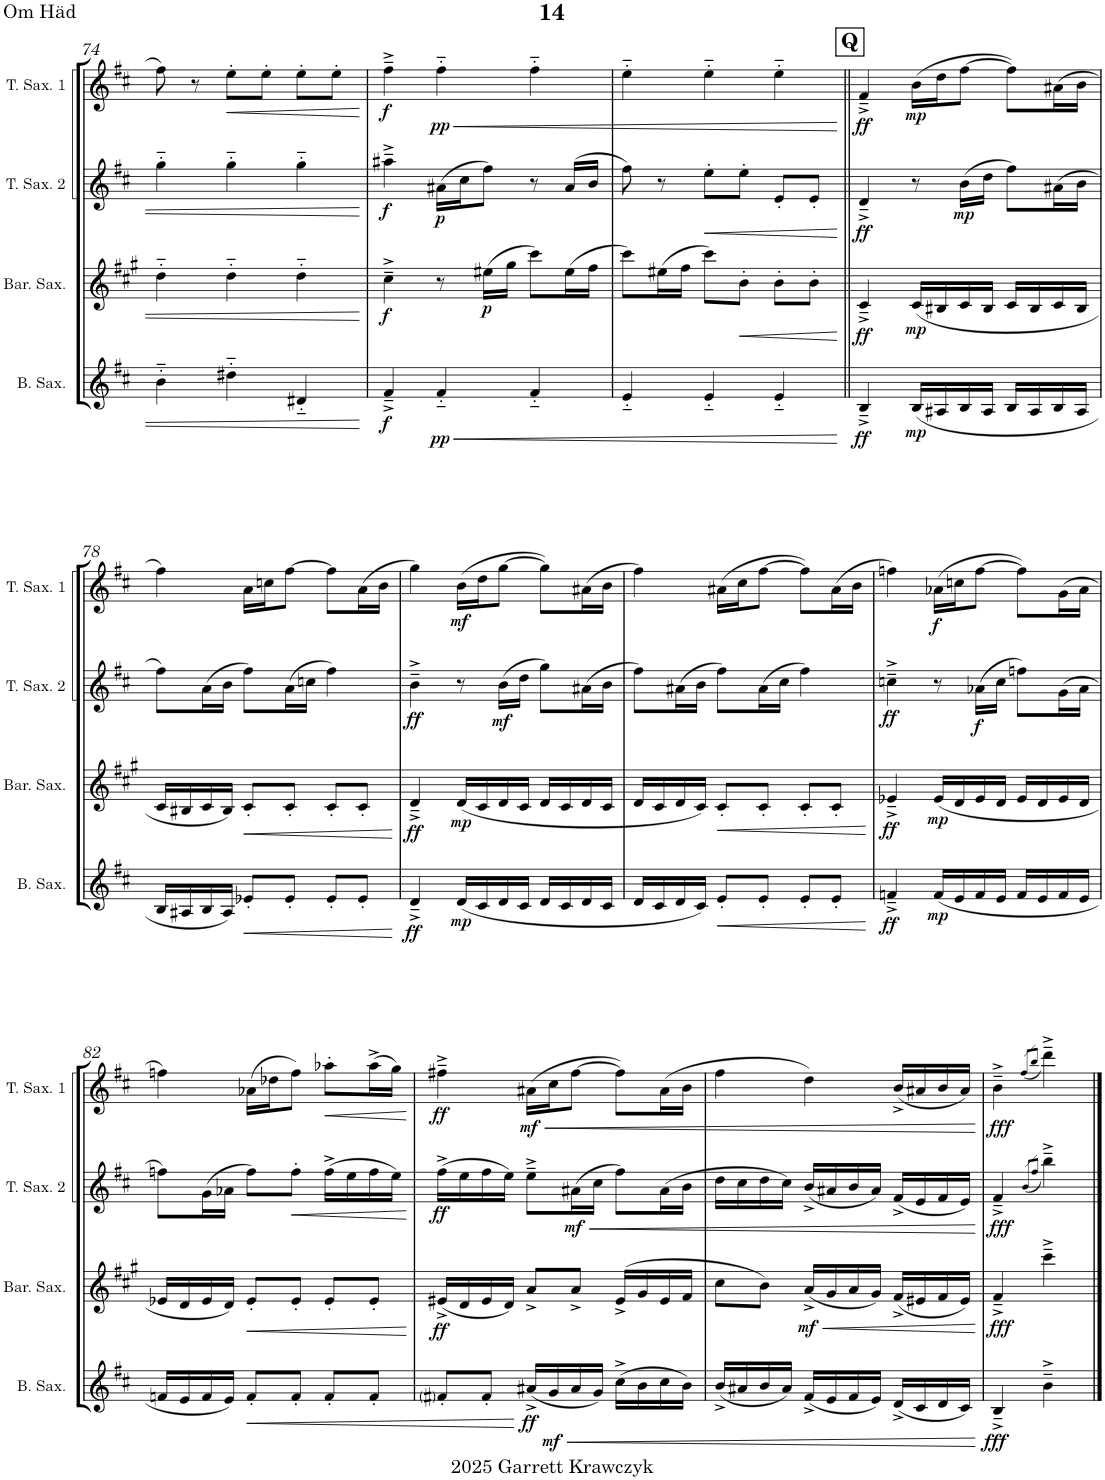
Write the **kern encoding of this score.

**kern	**dynam	**kern	**dynam	**kern	**dynam	**kern	**dynam
*part4	*part4	*part3	*part3	*part2	*part2	*part1	*part1
*staff4	*staff4	*staff3	*staff3	*staff2	*staff2	*staff1	*staff1
*I"Bass Saxophone	*	*I"Baritone Saxophone	*	*I"Tenor Saxophone 2	*	*I"Tenor Saxophone 1	*
*I'B. Sax.	*	*I'Bar. Sax.	*	*I'T. Sax. 2	*	*I'T. Sax. 1	*
!!LO:PB:g=z
*clefG2	*	*clefG2	*	*clefG2	*	*clefG2	*
*Trd15c26	*	*Trd12c21	*	*Trd8c14	*	*Trd8c14	*
*k[f#c#]	*	*k[f#c#g#]	*	*k[f#c#]	*	*k[f#c#]	*
*M3/4	*	*M3/4	*	*M3/4	*	*M3/4	*
=74	=74	=74	=74	=74	=74	=74	=74
4b'~\	.	4dd'~\	.	4gg'~\	.	8ff#\	.
.	.	.	.	.	.	8r	.
!	!	!	!	!	!	!	!LO:HP:b
4dd#X'~\	.	4dd'~\	.	4gg'~\	.	8ee'\L	<
.	.	.	.	.	.	8ee'\J	.
4d#X'~/	.	4dd'~\	.	4gg'~\	.	8ee'\L	.
.	.	.	.	.	.	8ee'\J	.
.	.	.	.	.	.	.	[
=75	=75	=75	=75	=75	=75	=75	=75
!	!LO:DY:b	!	!LO:DY:b	!	!LO:DY:b	!	!LO:DY:b
4f#~^/	f	4cc#~^\	f	4aa#X~^\	f	4ff#~^\	f
!	!LO:HP:b	!	!	!	!	!	!LO:HP:b
!	!LO:DY:n=1:b	!	!	!	!LO:DY:b	!	!LO:DY:n=1:b
4f#'~/	< pp	8r	.	(16a#X\LL	p	4ff#'~\	< pp
.	.	.	.	16cc#\J	.	.	.
!	!	!	!LO:DY:b	!	!	!	!
.	.	(16ee#X\LL	p	8ff#\J)	.	.	.
.	.	16gg#\JJ	.	.	.	.	.
4f#'~/	.	8ccc#\L)	.	8r	.	4ff#'~\	.
.	.	(16ee#\L	.	(16a#/LL	.	.	.
.	.	16ff#\JJ	.	16b/JJ	.	.	.
=76	=76	=76	=76	=76	=76	=76	=76
4e'~/	.	8ccc#\L)	.	8ff#\)	.	4ee'~\	.
.	.	(16ee#X\L	.	8r	.	.	.
.	.	16ff#\JJ	.	.	.	.	.
!	!	!	!	!	!LO:HP:b	!	!
4e'~/	.	8ccc#\L)	.	8ee'\L	<	4ee'~\	.
!	!	!	!LO:HP:b	!	!	!	!
.	.	8b'\J	<	8ee'\J	.	.	.
4e'~/	.	8b'\L	.	8e'/L	.	4ee'~\	.
.	.	8b'\J	.	8e'/J	.	.	.
.	[	.	[	.	[	.	[
=77||	=77||	=77||	=77||	=77||	=77||	=77||	=77||
!	!LO:DY:b	!	!LO:DY:b	!	!LO:DY:b	!	!LO:DY:b
4B~^/	ff	4c#~^/	ff	4d~^/	ff	4f#~^/	ff
!	!LO:DY:b	!	!LO:DY:b	!	!	!	!LO:DY:b
(16B/LL	mp	(16c#/LL	mp	8r	.	(16b\LL	mp
16A#X/	.	16B#X/	.	.	.	16dd\J	.
!	!	!	!	!	!LO:DY:b	!	!
16B/	.	16c#/	.	(16b\LL	mp	[8ff#\J	.
16A#/JJ	.	16B#/JJ	.	16dd\JJ	.	.	.
16B/LL	.	16c#/LL	.	8ff#\L)	.	8ff#\L])	.
16A#/	.	16B#/	.	.	.	.	.
16B/	.	16c#/	.	(16a#X\L	.	(16a#X\L	.
16A#/JJ	.	16B#/JJ	.	16b\JJ	.	16b\JJ	.
!!LO:LB:g=z
=78	=78	=78	=78	=78	=78	=78	=78
16B/LL	.	16c#/LL	.	8ff#\L)	.	4ff#\)	.
16A#X/	.	16B#X/	.	.	.	.	.
16B/	.	16c#/	.	(16a\L	.	.	.
16A#/JJ)	.	16B#/JJ)	.	16b\JJ	.	.	.
!	!LO:HP:b	!	!LO:HP:b	!	!	!	!
8e-X'/L	<	8c#'/L	<	8ff#\L)	.	16a\LL	.
.	.	.	.	.	.	16ccn\J	.
8e-'/J	.	8c#'/J	.	(16a\L	.	[8ff#\J	.
.	.	.	.	16ccn\JJ	.	.	.
8e-'/L	.	8c#'/L	.	4ff#\)	.	8ff#\L]	.
8e-'/J	.	8c#'/J	.	.	.	(16a\L	.
.	.	.	.	.	.	16b\JJ	.
.	[	.	[	.	.	.	.
=79	=79	=79	=79	=79	=79	=79	=79
!	!LO:DY:b	!	!LO:DY:b	!	!LO:DY:b	!	!
4d~^/	ff	4d~^/	ff	4b~^\	ff	4gg\)	.
!	!LO:DY:b	!	!LO:DY:b	!	!	!	!LO:DY:b
(16d/LL	mp	(16d/LL	mp	8r	.	(16b\LL	mf
16c#/	.	16c#/	.	.	.	16dd\J	.
!	!	!	!	!	!LO:DY:b	!	!
16d/	.	16d/	.	(16b\LL	mf	[8gg\J	.
16c#/JJ	.	16c#/JJ	.	16dd\JJ	.	.	.
16d/LL	.	16d/LL	.	8gg\L)	.	8gg\L])	.
16c#/	.	16c#/	.	.	.	.	.
16d/	.	16d/	.	(16a#X\L	.	(16a#X\L	.
16c#/JJ	.	16c#/JJ	.	16b\JJ	.	16b\JJ	.
=80	=80	=80	=80	=80	=80	=80	=80
16d/LL	.	16d/LL	.	8ff#\L)	.	4ff#\)	.
16c#/	.	16c#/	.	.	.	.	.
16d/	.	16d/	.	(16a#X\L	.	.	.
16c#/JJ)	.	16c#/JJ)	.	16b\JJ	.	.	.
!	!LO:HP:b	!	!LO:HP:b	!	!	!	!
8e'/L	<	8c#'/L	<	8ff#\L)	.	(16a#X\LL	.
.	.	.	.	.	.	16cc#\J	.
8e'/J	.	8c#'/J	.	(16a#\L	.	[8ff#\J	.
.	.	.	.	16cc#\JJ	.	.	.
8e'/L	.	8c#'/L	.	4ff#\)	.	8ff#\L])	.
8e'/J	.	8c#'/J	.	.	.	(16a#\L	.
.	.	.	.	.	.	16b\JJ	.
.	[	.	[	.	.	.	.
=81	=81	=81	=81	=81	=81	=81	=81
!	!LO:DY:b	!	!LO:DY:b	!	!LO:DY:b	!	!
4fn~^/	ff	4e-X~^/	ff	4ccn~^\	ff	4ffn\)	.
!	!LO:DY:b	!	!LO:DY:b	!	!	!	!LO:DY:b
(16f/LL	mp	(16e-/LL	mp	8r	.	(16a-X\LL	f
16e/	.	16d/	.	.	.	16ccn\J	.
!	!	!	!	!	!LO:DY:b	!	!
16f/	.	16e-/	.	(16a-X\LL	f	[8ff\J	.
16e/JJ	.	16d/JJ	.	16cc\JJ	.	.	.
16f/LL	.	16e-/LL	.	8ffn\L)	.	8ff\L])	.
16e/	.	16d/	.	.	.	.	.
16f/	.	16e-/	.	(16g\L	.	(16g\L	.
16e/JJ	.	16d/JJ	.	16a-\JJ	.	16a-\JJ	.
!!LO:LB:g=z
=82	=82	=82	=82	=82	=82	=82	=82
16fn/LL	.	16e-X/LL	.	8ffn\L)	.	4ffn\)	.
16e/	.	16d/	.	.	.	.	.
16f/	.	16e-/	.	(16g\L	.	.	.
16e/JJ)	.	16d/JJ)	.	16a-X\JJ	.	.	.
!	!LO:HP:b	!	!LO:HP:b	!	!	!	!
8f'/L	<	8e-'/L	<	8ff\L)	.	(16a-X\LL	.
.	.	.	.	.	.	16dd-X\J	.
!	!	!	!	!	!LO:HP:b	!	!
8f'/J	.	8e-'/J	.	8ff'\J	<	8ff\J)	.
!	!	!	!	!	!	!	!LO:HP:b
8f'/L	.	8e-'/L	.	(16ff^\LL	.	8aa-X'\L	<
.	.	.	.	16ee\	.	.	.
8f'/J	.	8e-'/J	.	16ff\	.	(16aa-^\L	.
.	.	.	.	16ee\JJ)	.	16gg\JJ)	.
.	.	.	[	.	[	.	[
=83	=83	=83	=83	=83	=83	=83	=83
!	!	!	!LO:DY:b	!	!LO:DY:b	!	!LO:DY:b
8f#i'/L	.	(16e#X^/LL	ff	(16ff#^\LL	ff	4ff#X~^\	ff
.	.	16d/	.	16ee\	.	.	.
8f#'/J	.	16e#/	.	16ff#\	.	.	.
.	.	16d/JJ)	.	16ee\JJ)	.	.	.
!	!LO:DY:n=1:b	!	!	!	!	!	!LO:HP:b
!	!	!	!	!	!	!	!LO:DY:n=1:b
(16a#X^/LL	[ ff	8a^/L	.	8ee~^\L	.	(16a#X\LL	< mf
!	!LO:HP:b	!	!	!	!	!	!
!	!LO:DY:n=2:b	!	!	!	!	!	!
16g/	< mf	.	.	.	.	16cc#\J	.
!	!	!	!	!	!LO:HP:b	!	!
!	!	!	!	!	!LO:DY:n=1:b	!	!
16a#/	.	8a^/J	.	(16a#X\L	< mf	[8ff#\J	.
16g/JJ)	.	.	.	16cc#\JJ	.	.	.
(16cc#^\LL	.	(16e#^/LL	.	8ff#\L)	.	8ff#\L])	.
16b\	.	16g#/	.	.	.	.	.
16cc#\	.	16e#/	.	(16a#\L	.	(16a#\L	.
16b\JJ)	.	16f#/JJ	.	16b\JJ	.	16b\JJ	.
=84	=84	=84	=84	=84	=84	=84	=84
(16b^/LL	.	8cc#\L	.	16dd\LL	.	4ff#\	.
16a#X/	.	.	.	16cc#\	.	.	.
16b/	.	8b\J)	.	16dd\	.	.	.
16a#/JJ)	.	.	.	16cc#\JJ)	.	.	.
!	!	!	!LO:HP:b	!	!	!	!
!	!	!	!LO:DY:n=1:b	!	!	!	!
(16f#^/LL	.	(16a^/LL	< mf	(16b^/LL	.	4dd\)	.
16e/	.	16g#/	.	16a#X/	.	.	.
16f#/	.	16a/	.	16b/	.	.	.
16e/JJ)	.	16g#/JJ)	.	16a#/JJ)	.	.	.
(16d^/LL	.	(16f#^/LL	.	(16f#^/LL	.	(16b^/LL	.
16c#/	.	16e#X/	.	16e/	.	16a#X/	.
16d/	.	16f#/	.	16f#/	.	16b/	.
16c#/JJ)	.	16e#/JJ)	.	16e/JJ)	.	16a#/JJ)	.
.	[	.	[	.	[	.	[
=85	=85	=85	=85	=85	=85	=85	=85
!	!LO:DY:b	!	!LO:DY:b	!	!LO:DY:b	!	!LO:DY:b
4B~^/	fff	4f#~^/	fff	4f#~^/	fff	4b~^\	fff
.	.	.	.	(8qb/L	.	(8qff#/L	.
.	.	.	.	8qff#/J	.	8qbb/J	.
4b~^\	.	4ccc#~^\	.	4bb~^\)	.	4ddd~^\)	.
==	==	==	==	==	==	==	==
*-	*-	*-	*-	*-	*-	*-	*-
